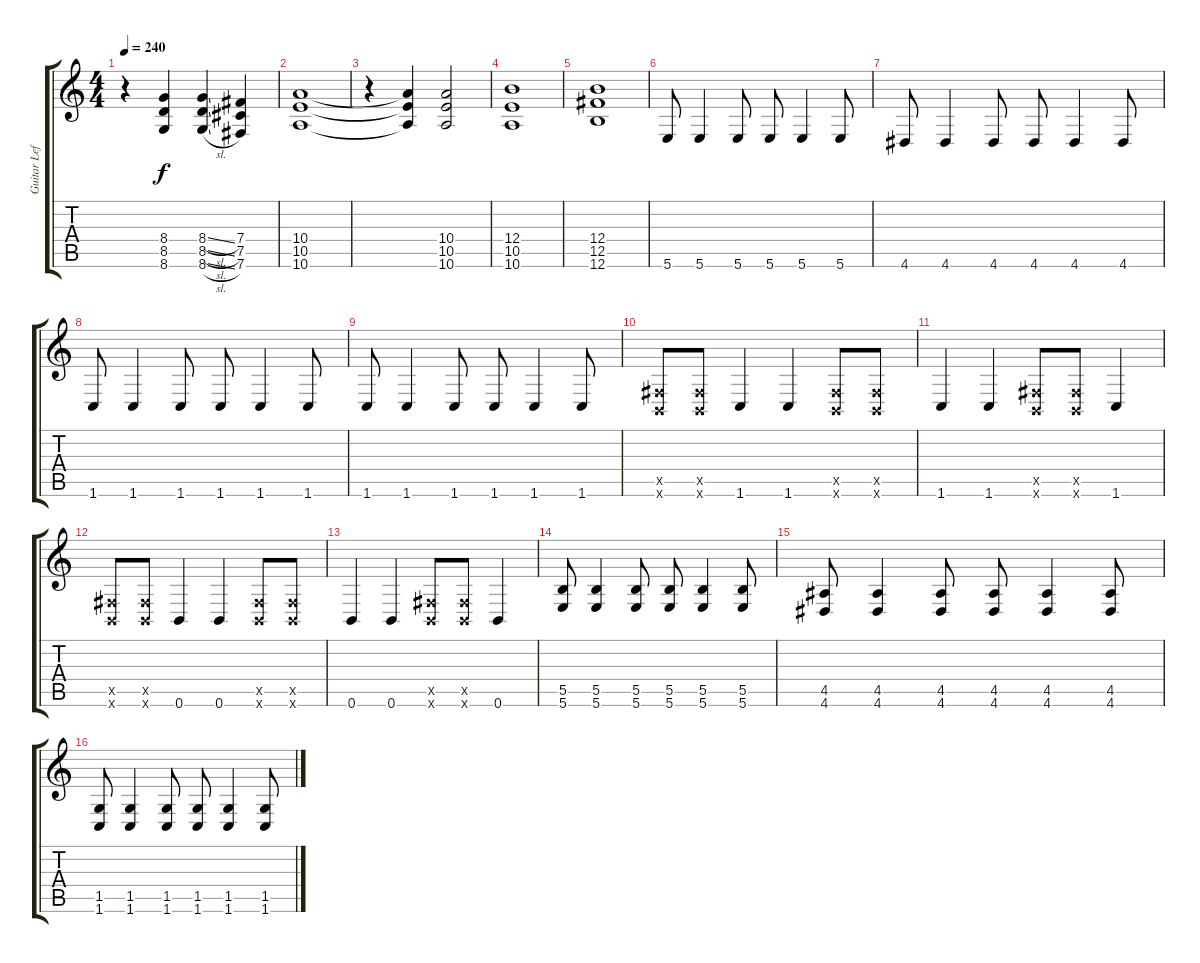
\track ("Guitar Left" "Guitar Lef") {instrument distortionguitar}
\staff {score tabs}
\tuning (Db4 Ab3 E3 B2 Gb2 B1) {hide}
\ts (4 4)
\tempo 240
\clef g2
\ks c
r.4{dy f} (8.4{t} 8.5{t} 8.6{t}).4 (8.4{sl} 8.5{sl} 8.6{sl}).4 (7.4 7.5 7.6).4 |
(10.4 10.5 10.6).1 |
r.4 (10.4{t} 10.5{t} 10.6{t}).4 (10.4 10.5 10.6).2 |
(12.4 10.5 10.6).1 |
(12.4 12.5 12.6).1 |
5.6.8{volume 13} 5.6.4 5.6.8 5.6.8 5.6.4 5.6.8 |
4.6.8 4.6.4 4.6.8 4.6.8 4.6.4 4.6.8 |
1.6.8 1.6.4 1.6.8 1.6.8 1.6.4 1.6.8 |
1.6.8 1.6.4 1.6.8 1.6.8 1.6.4 1.6.8 |
(0.5{x} 0.6{x}).8 (0.5{x} 0.6{x}).8 1.6.4 1.6.4 (0.5{x} 0.6{x}).8 (0.5{x} 0.6{x}).8 |
1.6.4 1.6.4 (0.5{x} 0.6{x}).8 (0.5{x} 0.6{x}).8 1.6.4 |
(0.5{x} 0.6{x}).8 (0.5{x} 0.6{x}).8 0.6.4 0.6.4 (0.5{x} 0.6{x}).8 (0.5{x} 0.6{x}).8 |
0.6.4 0.6.4 (0.5{x} 0.6{x}).8 (0.5{x} 0.6{x}).8 0.6.4 |
(5.5 5.6).8 (5.5 5.6).4 (5.5 5.6).8 (5.5 5.6).8 (5.5 5.6).4 (5.5 5.6).8 |
(4.5 4.6).8 (4.5 4.6).4 (4.5 4.6).8 (4.5 4.6).8 (4.5 4.6).4 (4.5 4.6).8 |
(1.5 1.6).8 (1.5 1.6).4 (1.5 1.6).8 (1.5 1.6).8 (1.5 1.6).4 (1.5 1.6).8
